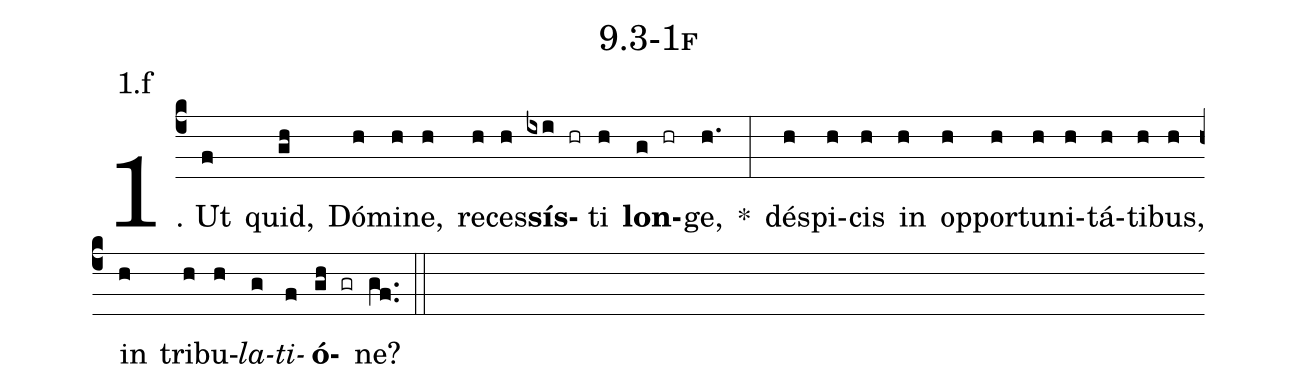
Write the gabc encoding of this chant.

name: 9.3-1f;
annotation: 1.f;
%%
(c4)1. Ut(f) quid,(gh) Dó(h)mi(h)ne,(h) re(h)ces(h)<b>sís</b>(ixi hr)ti(h) <b>lon</b>(g hr)ge,(h.) *(:) dé(h)spi(h)cis(h) in(h) op(h)por(h)tu(h)ni(h)tá(h)ti(h)bus,(h) in(h) tri(h)bu(h)<i>la</i>(g)<i>ti</i>(f)<b>ó</b>(gh gr)ne?(gf..) (::)


%E(h) u(h) o(g) u(f) a(gh) e.(gf..) (::)
